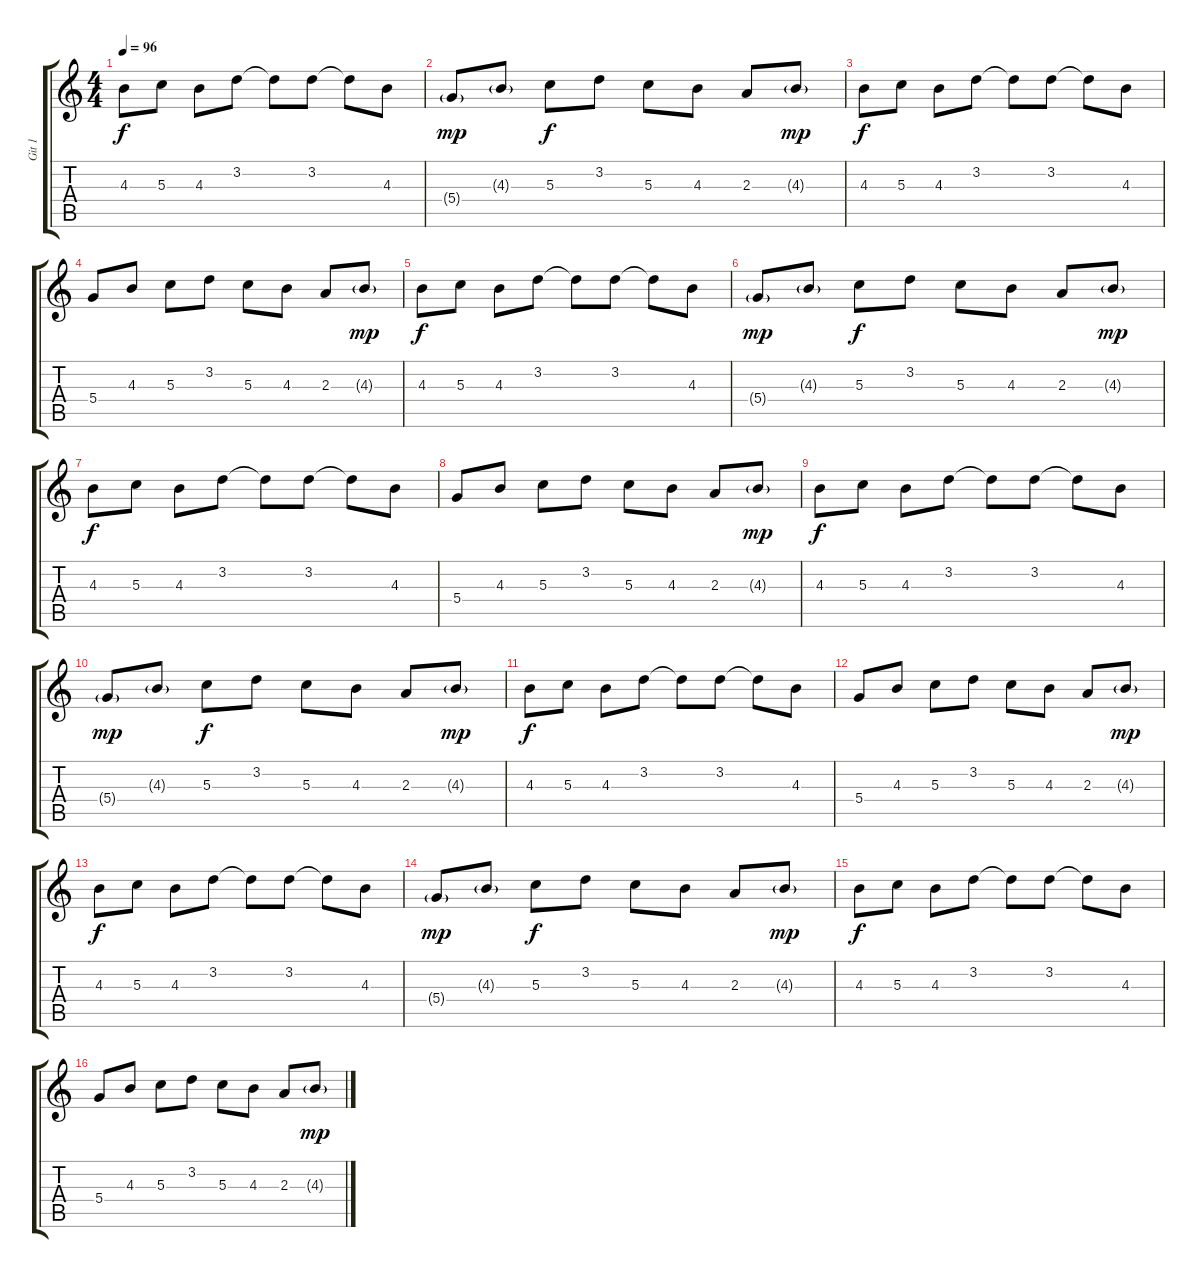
\track ("Git 1" "Git 1") {instrument electricguitarjazz}
\staff {score tabs}
\tuning (E4 B3 G3 D3 A2 E2) {hide}
\ts (4 4)
\tempo 96
\clef g2
\ks c
4.3.8{dy f} 5.3.8 4.3.8 3.2.8 3.2{t}.8 3.2.8 3.2{t}.8 4.3.8 |
5.4{g}.8{dy mp} 4.3{g}.8 5.3.8{dy f} 3.2.8 5.3.8 4.3.8 2.3.8 4.3{g}.8{dy mp} |
4.3.8{dy f} 5.3.8 4.3.8 3.2.8 3.2{t}.8 3.2.8 3.2{t}.8 4.3.8 |
5.4.8 4.3.8 5.3.8 3.2.8 5.3.8 4.3.8 2.3.8 4.3{g}.8{dy mp} |
4.3.8{dy f} 5.3.8 4.3.8 3.2.8 3.2{t}.8 3.2.8 3.2{t}.8 4.3.8 |
5.4{g}.8{dy mp} 4.3{g}.8 5.3.8{dy f} 3.2.8 5.3.8 4.3.8 2.3.8 4.3{g}.8{dy mp} |
4.3.8{dy f} 5.3.8 4.3.8 3.2.8 3.2{t}.8 3.2.8 3.2{t}.8 4.3.8 |
5.4.8 4.3.8 5.3.8 3.2.8 5.3.8 4.3.8 2.3.8 4.3{g}.8{dy mp} |
4.3.8{dy f} 5.3.8 4.3.8 3.2.8 3.2{t}.8 3.2.8 3.2{t}.8 4.3.8 |
5.4{g}.8{dy mp} 4.3{g}.8 5.3.8{dy f} 3.2.8 5.3.8 4.3.8 2.3.8 4.3{g}.8{dy mp} |
4.3.8{dy f} 5.3.8 4.3.8 3.2.8 3.2{t}.8 3.2.8 3.2{t}.8 4.3.8 |
5.4.8 4.3.8 5.3.8 3.2.8 5.3.8 4.3.8 2.3.8 4.3{g}.8{dy mp} |
4.3.8{dy f} 5.3.8 4.3.8 3.2.8 3.2{t}.8 3.2.8 3.2{t}.8 4.3.8 |
5.4{g}.8{dy mp} 4.3{g}.8 5.3.8{dy f} 3.2.8 5.3.8 4.3.8 2.3.8 4.3{g}.8{dy mp} |
4.3.8{dy f} 5.3.8 4.3.8 3.2.8 3.2{t}.8 3.2.8 3.2{t}.8 4.3.8 |
5.4.8 4.3.8 5.3.8 3.2.8 5.3.8 4.3.8 2.3.8 4.3{g}.8{dy mp}
